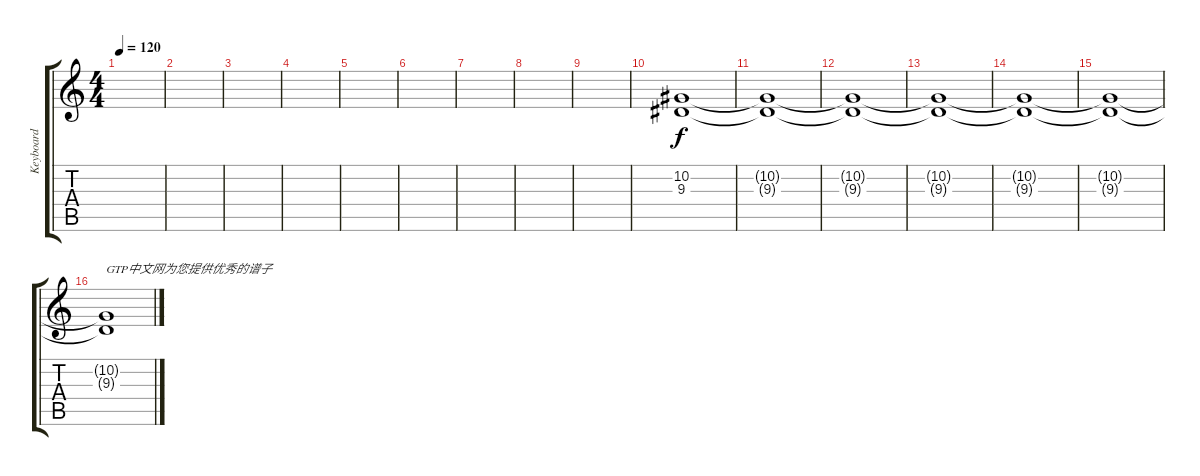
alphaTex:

\track ("Keyboard" "Keyboard") {instrument synthstrings1}
\staff {score tabs}
\tuning (Eb4 Bb3 Gb3 Db3 Ab2 Eb2) {hide}
\ts (4 4)
\tempo 120
\clef g2
\ks c
|
|
|
|
|
|
|
|
|
(10.2 9.3).1 |
(10.2{t} 9.3{t}).1 |
(10.2{t} 9.3{t}).1 |
(10.2{t} 9.3{t}).1 |
(10.2{t} 9.3{t}).1 |
(10.2{t} 9.3{t}).1 |
(10.2{t} 9.3{t}).1{txt "GTP中文网为您提供优秀的谱子"}
